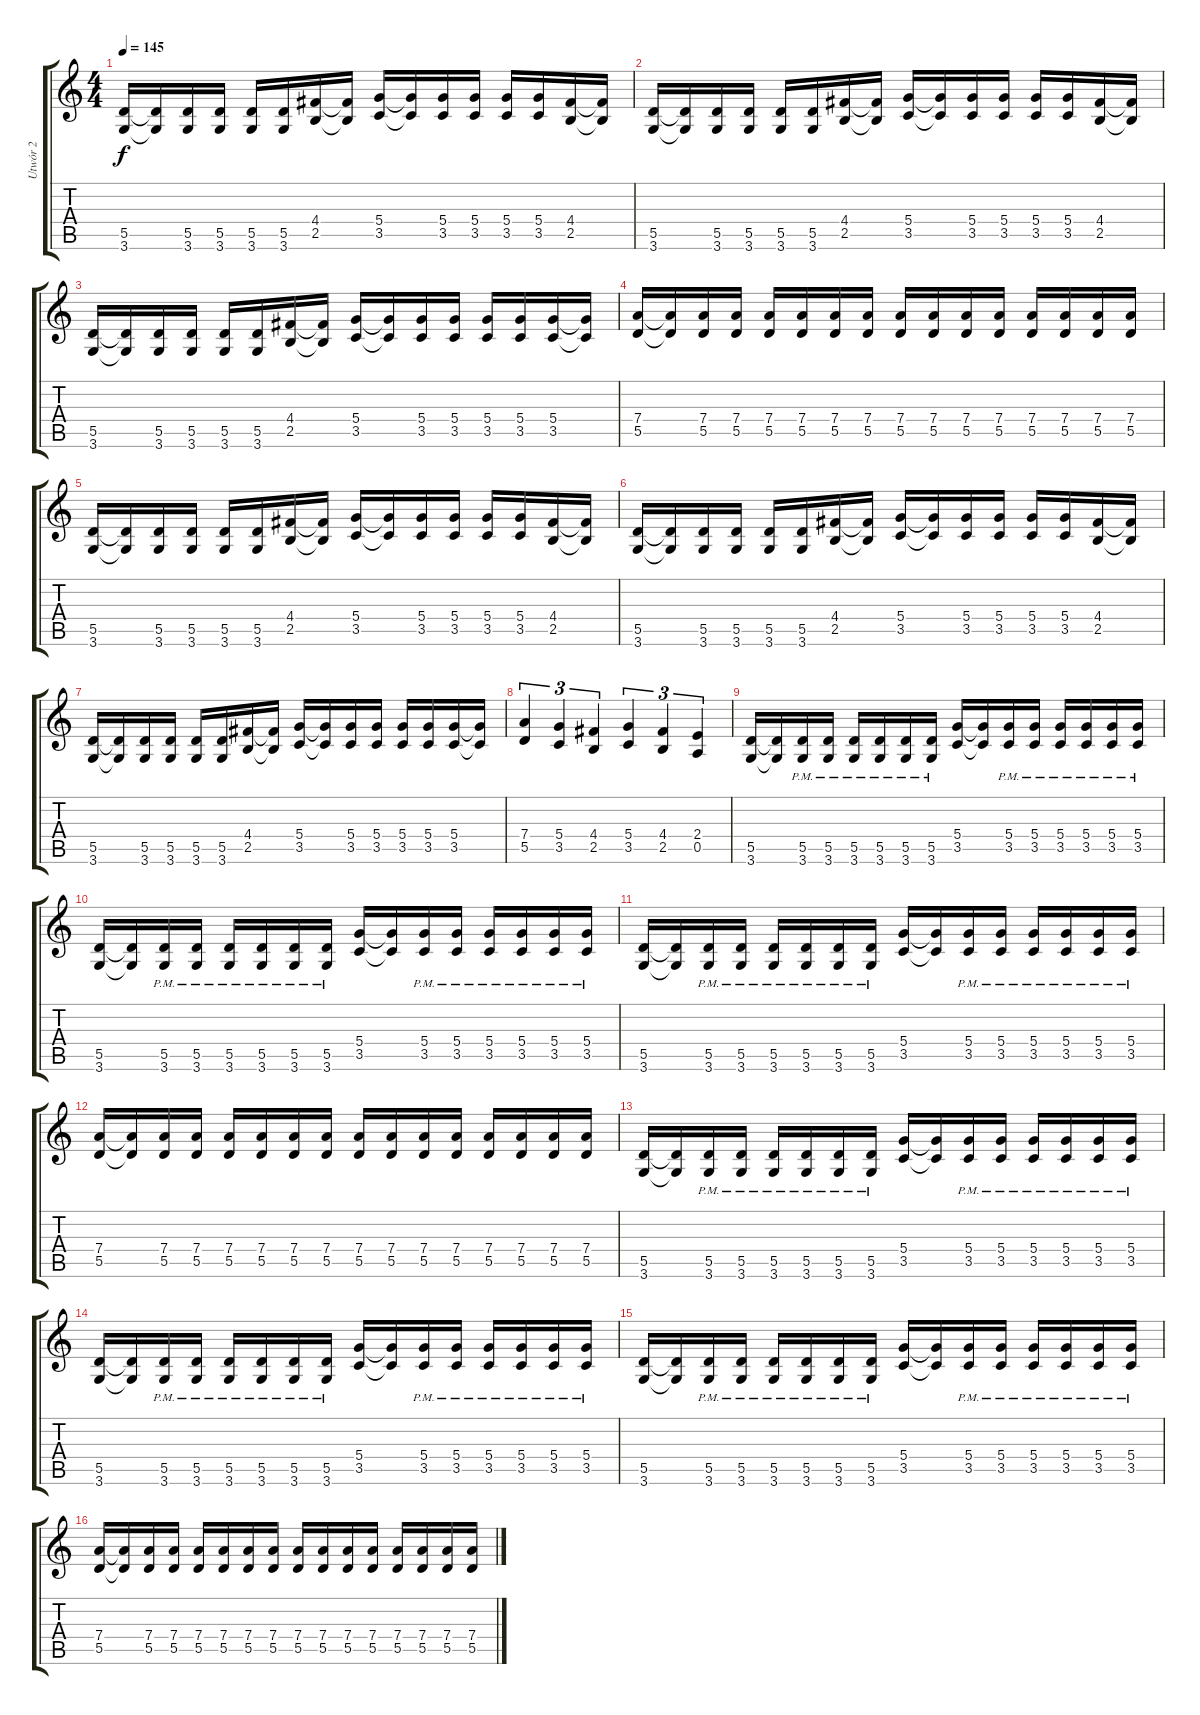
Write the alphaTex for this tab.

\track ("Utwór 2" "Utwór 2") {instrument overdrivenguitar}
\staff {score tabs}
\tuning (E4 B3 G3 D3 A2 E2) {hide}
\ts (4 4)
\tempo 145
\clef g2
\ks c
(5.5 3.6).16{dy f} (5.5{t} 3.6{t}).16 (5.5 3.6).16 (5.5 3.6).16 (5.5 3.6).16 (5.5 3.6).16 (4.4 2.5).16 (4.4{t} 2.5{t}).16 (5.4 3.5).16 (5.4{t} 3.5{t}).16 (5.4 3.5).16 (5.4 3.5).16 (5.4 3.5).16 (5.4 3.5).16 (4.4 2.5).16 (4.4{t} 2.5{t}).16 |
(5.5 3.6).16 (5.5{t} 3.6{t}).16 (5.5 3.6).16 (5.5 3.6).16 (5.5 3.6).16 (5.5 3.6).16 (4.4 2.5).16 (4.4{t} 2.5{t}).16 (5.4 3.5).16 (5.4{t} 3.5{t}).16 (5.4 3.5).16 (5.4 3.5).16 (5.4 3.5).16 (5.4 3.5).16 (4.4 2.5).16 (4.4{t} 2.5{t}).16 |
(5.5 3.6).16 (5.5{t} 3.6{t}).16 (5.5 3.6).16 (5.5 3.6).16 (5.5 3.6).16 (5.5 3.6).16 (4.4 2.5).16 (4.4{t} 2.5{t}).16 (5.4 3.5).16 (5.4{t} 3.5{t}).16 (5.4 3.5).16 (5.4 3.5).16 (5.4 3.5).16 (5.4 3.5).16 (5.4 3.5).16 (5.4{t} 3.5{t}).16 |
(7.4 5.5).16 (7.4{t} 5.5{t}).16 (7.4 5.5).16 (7.4 5.5).16 (7.4 5.5).16 (7.4 5.5).16 (7.4 5.5).16 (7.4 5.5).16 (7.4 5.5).16 (7.4 5.5).16 (7.4 5.5).16 (7.4 5.5).16 (7.4 5.5).16 (7.4 5.5).16 (7.4 5.5).16 (7.4 5.5).16 |
(5.5 3.6).16 (5.5{t} 3.6{t}).16 (5.5 3.6).16 (5.5 3.6).16 (5.5 3.6).16 (5.5 3.6).16 (4.4 2.5).16 (4.4{t} 2.5{t}).16 (5.4 3.5).16 (5.4{t} 3.5{t}).16 (5.4 3.5).16 (5.4 3.5).16 (5.4 3.5).16 (5.4 3.5).16 (4.4 2.5).16 (4.4{t} 2.5{t}).16 |
(5.5 3.6).16 (5.5{t} 3.6{t}).16 (5.5 3.6).16 (5.5 3.6).16 (5.5 3.6).16 (5.5 3.6).16 (4.4 2.5).16 (4.4{t} 2.5{t}).16 (5.4 3.5).16 (5.4{t} 3.5{t}).16 (5.4 3.5).16 (5.4 3.5).16 (5.4 3.5).16 (5.4 3.5).16 (4.4 2.5).16 (4.4{t} 2.5{t}).16 |
(5.5 3.6).16 (5.5{t} 3.6{t}).16 (5.5 3.6).16 (5.5 3.6).16 (5.5 3.6).16 (5.5 3.6).16 (4.4 2.5).16 (4.4{t} 2.5{t}).16 (5.4 3.5).16 (5.4{t} 3.5{t}).16 (5.4 3.5).16 (5.4 3.5).16 (5.4 3.5).16 (5.4 3.5).16 (5.4 3.5).16 (5.4{t} 3.5{t}).16 |
(7.4 5.5).4{tu (3 2)} (5.4 3.5).4{tu (3 2)} (4.4 2.5).4{tu (3 2)} (5.4 3.5).4{tu (3 2)} (4.4 2.5).4{tu (3 2)} (2.4 0.5).4{tu (3 2)} |
(5.5 3.6).16 (5.5{t} 3.6{t}).16 (5.5{pm} 3.6{pm}).16 (5.5{pm} 3.6{pm}).16 (5.5{pm} 3.6{pm}).16 (5.5{pm} 3.6{pm}).16 (5.5{pm} 3.6{pm}).16 (5.5{pm} 3.6{pm}).16 (5.4 3.5).16 (5.4{t} 3.5{t}).16 (5.4{pm} 3.5{pm}).16 (5.4{pm} 3.5{pm}).16 (5.4{pm} 3.5{pm}).16 (5.4{pm} 3.5{pm}).16 (5.4{pm} 3.5{pm}).16 (5.4{pm} 3.5{pm}).16 |
(5.5 3.6).16 (5.5{t} 3.6{t}).16 (5.5{pm} 3.6{pm}).16 (5.5{pm} 3.6{pm}).16 (5.5{pm} 3.6{pm}).16 (5.5{pm} 3.6{pm}).16 (5.5{pm} 3.6{pm}).16 (5.5{pm} 3.6{pm}).16 (5.4 3.5).16 (5.4{t} 3.5{t}).16 (5.4{pm} 3.5{pm}).16 (5.4{pm} 3.5{pm}).16 (5.4{pm} 3.5{pm}).16 (5.4{pm} 3.5{pm}).16 (5.4{pm} 3.5{pm}).16 (5.4{pm} 3.5{pm}).16 |
(5.5 3.6).16 (5.5{t} 3.6{t}).16 (5.5{pm} 3.6{pm}).16 (5.5{pm} 3.6{pm}).16 (5.5{pm} 3.6{pm}).16 (5.5{pm} 3.6{pm}).16 (5.5{pm} 3.6{pm}).16 (5.5{pm} 3.6{pm}).16 (5.4 3.5).16 (5.4{t} 3.5{t}).16 (5.4{pm} 3.5{pm}).16 (5.4{pm} 3.5{pm}).16 (5.4{pm} 3.5{pm}).16 (5.4{pm} 3.5{pm}).16 (5.4{pm} 3.5{pm}).16 (5.4{pm} 3.5{pm}).16 |
(7.4 5.5).16 (7.4{t} 5.5{t}).16 (7.4 5.5).16 (7.4 5.5).16 (7.4 5.5).16 (7.4 5.5).16 (7.4 5.5).16 (7.4 5.5).16 (7.4 5.5).16 (7.4 5.5).16 (7.4 5.5).16 (7.4 5.5).16 (7.4 5.5).16 (7.4 5.5).16 (7.4 5.5).16 (7.4 5.5).16 |
(5.5 3.6).16 (5.5{t} 3.6{t}).16 (5.5{pm} 3.6{pm}).16 (5.5{pm} 3.6{pm}).16 (5.5{pm} 3.6{pm}).16 (5.5{pm} 3.6{pm}).16 (5.5{pm} 3.6{pm}).16 (5.5{pm} 3.6{pm}).16 (5.4 3.5).16 (5.4{t} 3.5{t}).16 (5.4{pm} 3.5{pm}).16 (5.4{pm} 3.5{pm}).16 (5.4{pm} 3.5{pm}).16 (5.4{pm} 3.5{pm}).16 (5.4{pm} 3.5{pm}).16 (5.4{pm} 3.5{pm}).16 |
(5.5 3.6).16 (5.5{t} 3.6{t}).16 (5.5{pm} 3.6{pm}).16 (5.5{pm} 3.6{pm}).16 (5.5{pm} 3.6{pm}).16 (5.5{pm} 3.6{pm}).16 (5.5{pm} 3.6{pm}).16 (5.5{pm} 3.6{pm}).16 (5.4 3.5).16 (5.4{t} 3.5{t}).16 (5.4{pm} 3.5{pm}).16 (5.4{pm} 3.5{pm}).16 (5.4{pm} 3.5{pm}).16 (5.4{pm} 3.5{pm}).16 (5.4{pm} 3.5{pm}).16 (5.4{pm} 3.5{pm}).16 |
(5.5 3.6).16 (5.5{t} 3.6{t}).16 (5.5{pm} 3.6{pm}).16 (5.5{pm} 3.6{pm}).16 (5.5{pm} 3.6{pm}).16 (5.5{pm} 3.6{pm}).16 (5.5{pm} 3.6{pm}).16 (5.5{pm} 3.6{pm}).16 (5.4 3.5).16 (5.4{t} 3.5{t}).16 (5.4{pm} 3.5{pm}).16 (5.4{pm} 3.5{pm}).16 (5.4{pm} 3.5{pm}).16 (5.4{pm} 3.5{pm}).16 (5.4{pm} 3.5{pm}).16 (5.4{pm} 3.5{pm}).16 |
(7.4 5.5).16 (7.4{t} 5.5{t}).16 (7.4 5.5).16 (7.4 5.5).16 (7.4 5.5).16 (7.4 5.5).16 (7.4 5.5).16 (7.4 5.5).16 (7.4 5.5).16 (7.4 5.5).16 (7.4 5.5).16 (7.4 5.5).16 (7.4 5.5).16 (7.4 5.5).16 (7.4 5.5).16 (7.4 5.5).16
